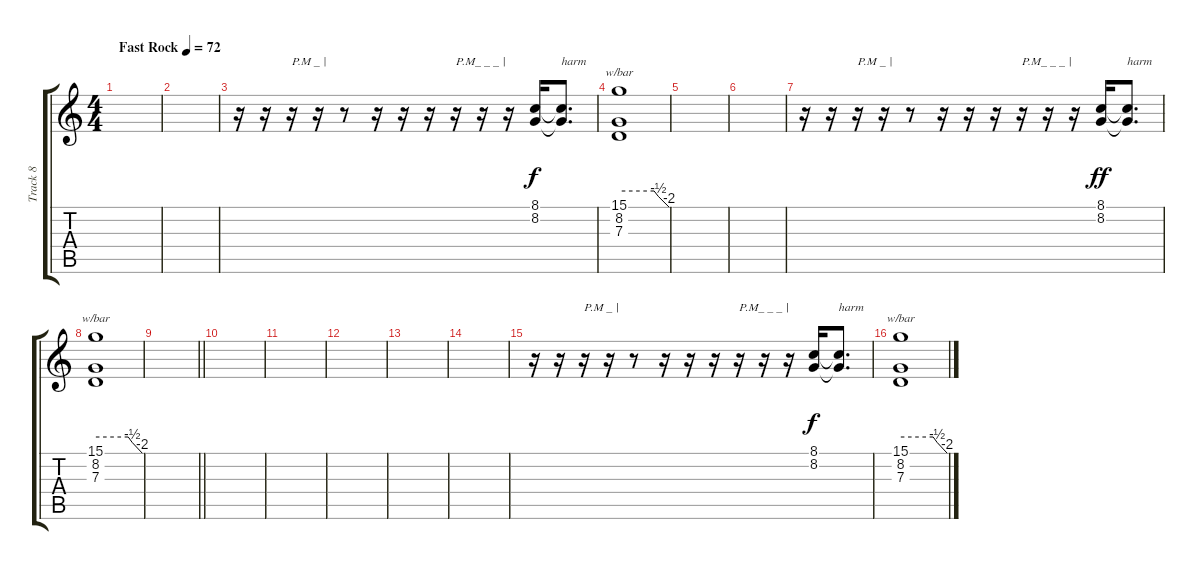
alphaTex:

\track ("Track 8" "Track 8") {instrument fx2soundtrack}
\staff {score tabs}
\tuning (E4 B3 G3 D3 A2 E2) {hide}
\ts (4 4)
\tempo (72 "Fast Rock")
\clef g2
\ks c
|
|
r.16 r.16 r.16{txt "P.M _ |"} r.16 r.8 r.16 r.16 r.16 r.16{txt "P.M_ _ _ |"} r.16 r.16 (8.1 8.2).16 (8.1{t} 8.2{t}).8{d txt "harm"} |
(15.1 8.2 7.3).1{tbe (custom default 0 0 42 0 47 -2 60 -8)} |
|
|
r.16 r.16 r.16{txt "P.M _ |"} r.16 r.8 r.16 r.16 r.16 r.16{txt "P.M_ _ _ |"} r.16 r.16 (8.1 8.2).16{dy ff} (8.1{t} 8.2{t}).8{d txt "harm"} |
(15.1 8.2 7.3).1{tbe (custom default 0 0 42 0 47 -2 60 -8)} |
\barLineRight lightlight
|
|
|
|
|
|
r.16 r.16 r.16{txt "P.M _ |"} r.16 r.8 r.16 r.16 r.16 r.16{txt "P.M_ _ _ |"} r.16 r.16 (8.1 8.2).16{dy f} (8.1{t} 8.2{t}).8{d txt "harm"} |
(15.1 8.2 7.3).1{tbe (custom default 0 0 42 0 47 -2 60 -8)}
